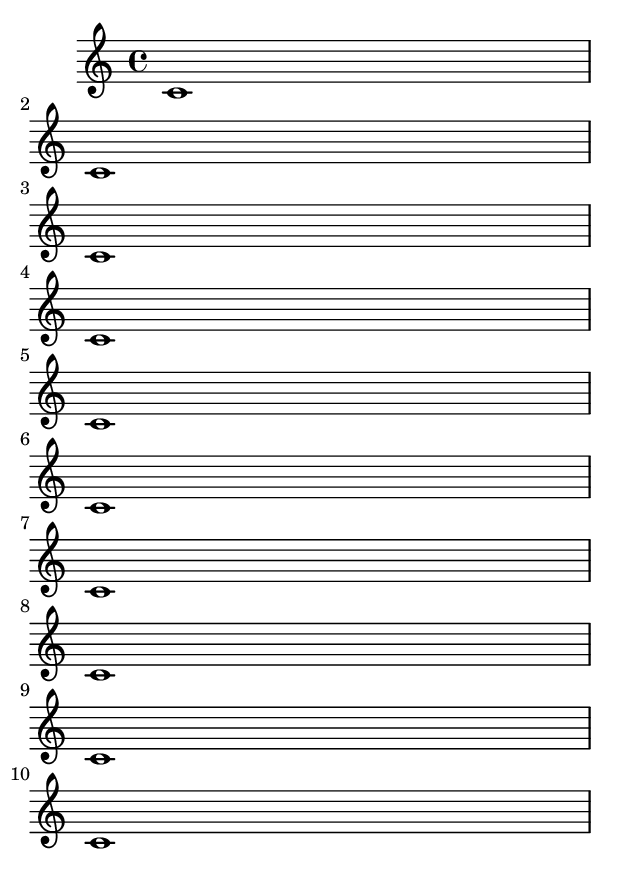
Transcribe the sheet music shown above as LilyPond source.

\version "2.11.51"

\header {
  texidoc = "The number of pages in a score can be forced by setting
@code{page-count} in the (book-level) paper block. Even if there are
too many systems for that number of pages, we will squeeze them in."
}

#(set-default-paper-size "a6")

\book {
  \paper { page-count = 1}
  \score { { \repeat unfold 10 {c'1 \break} } }
}